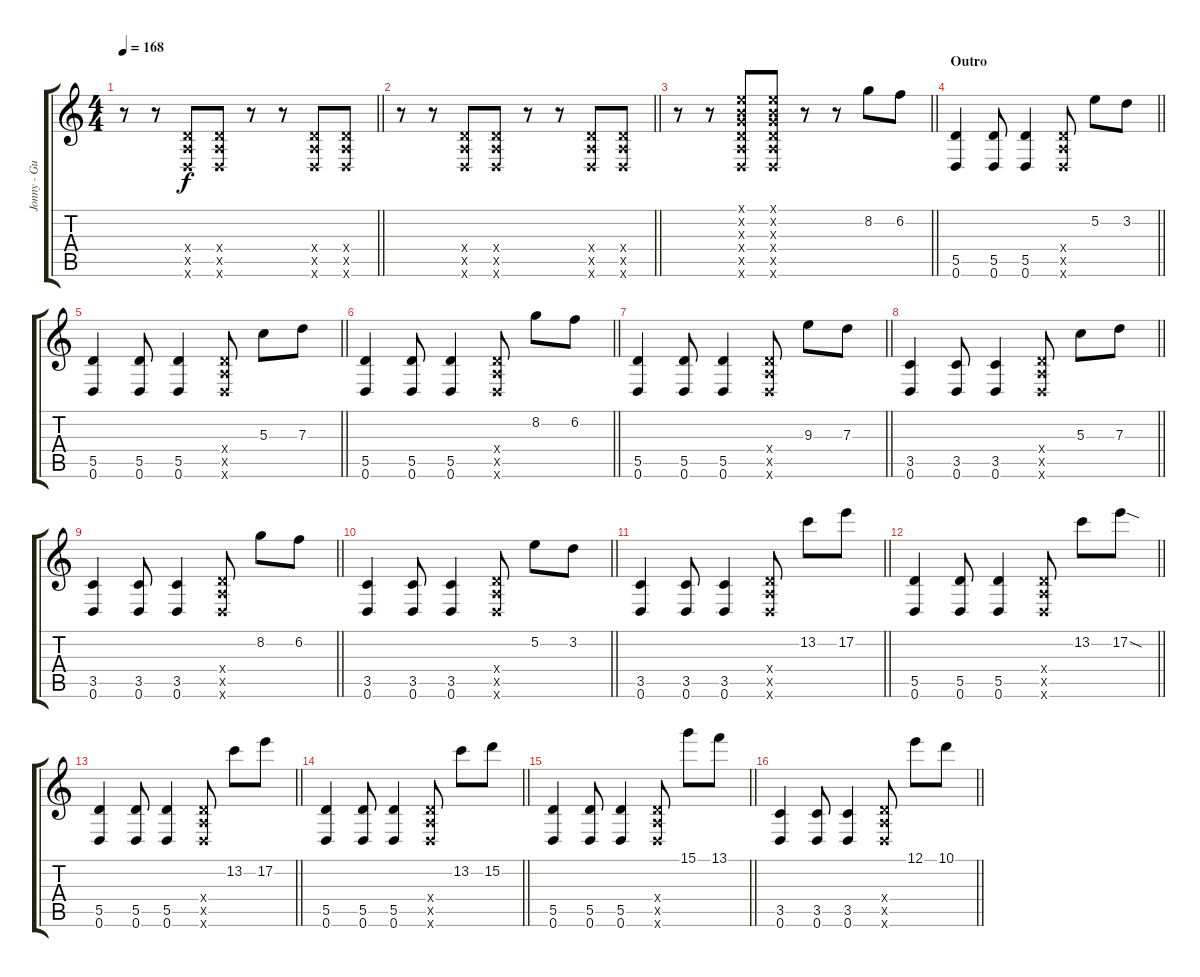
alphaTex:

\track ("Jonny - Guitar" "Jonny - Gu") {instrument electricguitarjazz}
\staff {score tabs}
\tuning (E4 B3 G3 D3 A2 D2) {hide}
\ts (4 4)
\tempo 168
\clef g2
\barLineRight lightlight
\ks c
r.8{dy f} r.8 (0.4{x} 0.5{x} 0.6{x}).8 (0.4{x} 0.5{x} 0.6{x}).8 r.8 r.8 (0.4{x} 0.5{x} 0.6{x}).8 (0.4{x} 0.5{x} 0.6{x}).8 |
\barLineRight lightlight
r.8 r.8 (0.4{x} 0.5{x} 0.6{x}).8 (0.4{x} 0.5{x} 0.6{x}).8 r.8 r.8 (0.4{x} 0.5{x} 0.6{x}).8 (0.4{x} 0.5{x} 0.6{x}).8 |
\barLineRight lightlight
r.8 r.8 (0.1{x} 0.2{x} 0.3{x} 0.4{x} 0.5{x} 0.6{x}).8 (0.1{x} 0.2{x} 0.3{x} 0.4{x} 0.5{x} 0.6{x}).8 r.8 r.8 8.2.8 6.2.8 |
\section ("" "Outro")
\barLineRight lightlight
(5.5 0.6).4 (5.5 0.6).8 (5.5 0.6).4 (0.4{x} 0.5{x} 0.6{x}).8 5.2.8 3.2.8 |
\barLineRight lightlight
(5.5 0.6).4 (5.5 0.6).8 (5.5 0.6).4 (0.4{x} 0.5{x} 0.6{x}).8 5.3.8 7.3.8 |
\barLineRight lightlight
(5.5 0.6).4 (5.5 0.6).8 (5.5 0.6).4 (0.4{x} 0.5{x} 0.6{x}).8 8.2.8 6.2.8 |
\barLineRight lightlight
(5.5 0.6).4 (5.5 0.6).8 (5.5 0.6).4 (0.4{x} 0.5{x} 0.6{x}).8 9.3.8 7.3.8 |
\barLineRight lightlight
(3.5 0.6).4 (3.5 0.6).8 (3.5 0.6).4 (0.4{x} 0.5{x} 0.6{x}).8 5.3.8 7.3.8 |
\barLineRight lightlight
(3.5 0.6).4 (3.5 0.6).8 (3.5 0.6).4 (0.4{x} 0.5{x} 0.6{x}).8 8.2.8 6.2.8 |
\barLineRight lightlight
(3.5 0.6).4 (3.5 0.6).8 (3.5 0.6).4 (0.4{x} 0.5{x} 0.6{x}).8 5.2.8 3.2.8 |
\barLineRight lightlight
(3.5 0.6).4 (3.5 0.6).8 (3.5 0.6).4 (0.4{x} 0.5{x} 0.6{x}).8 13.2.8 17.2.8 |
\barLineRight lightlight
(5.5 0.6).4 (5.5 0.6).8 (5.5 0.6).4 (0.4{x} 0.5{x} 0.6{x}).8 13.2.8 17.2{sod}.8 |
\barLineRight lightlight
(5.5 0.6).4 (5.5 0.6).8 (5.5 0.6).4 (0.4{x} 0.5{x} 0.6{x}).8 13.2.8 17.2.8 |
\barLineRight lightlight
(5.5 0.6).4 (5.5 0.6).8 (5.5 0.6).4 (0.4{x} 0.5{x} 0.6{x}).8 13.2.8 15.2.8 |
\barLineRight lightlight
(5.5 0.6).4 (5.5 0.6).8 (5.5 0.6).4 (0.4{x} 0.5{x} 0.6{x}).8 15.1.8 13.1.8 |
\barLineRight lightlight
(3.5 0.6).4 (3.5 0.6).8 (3.5 0.6).4 (0.4{x} 0.5{x} 0.6{x}).8 12.1.8 10.1.8
